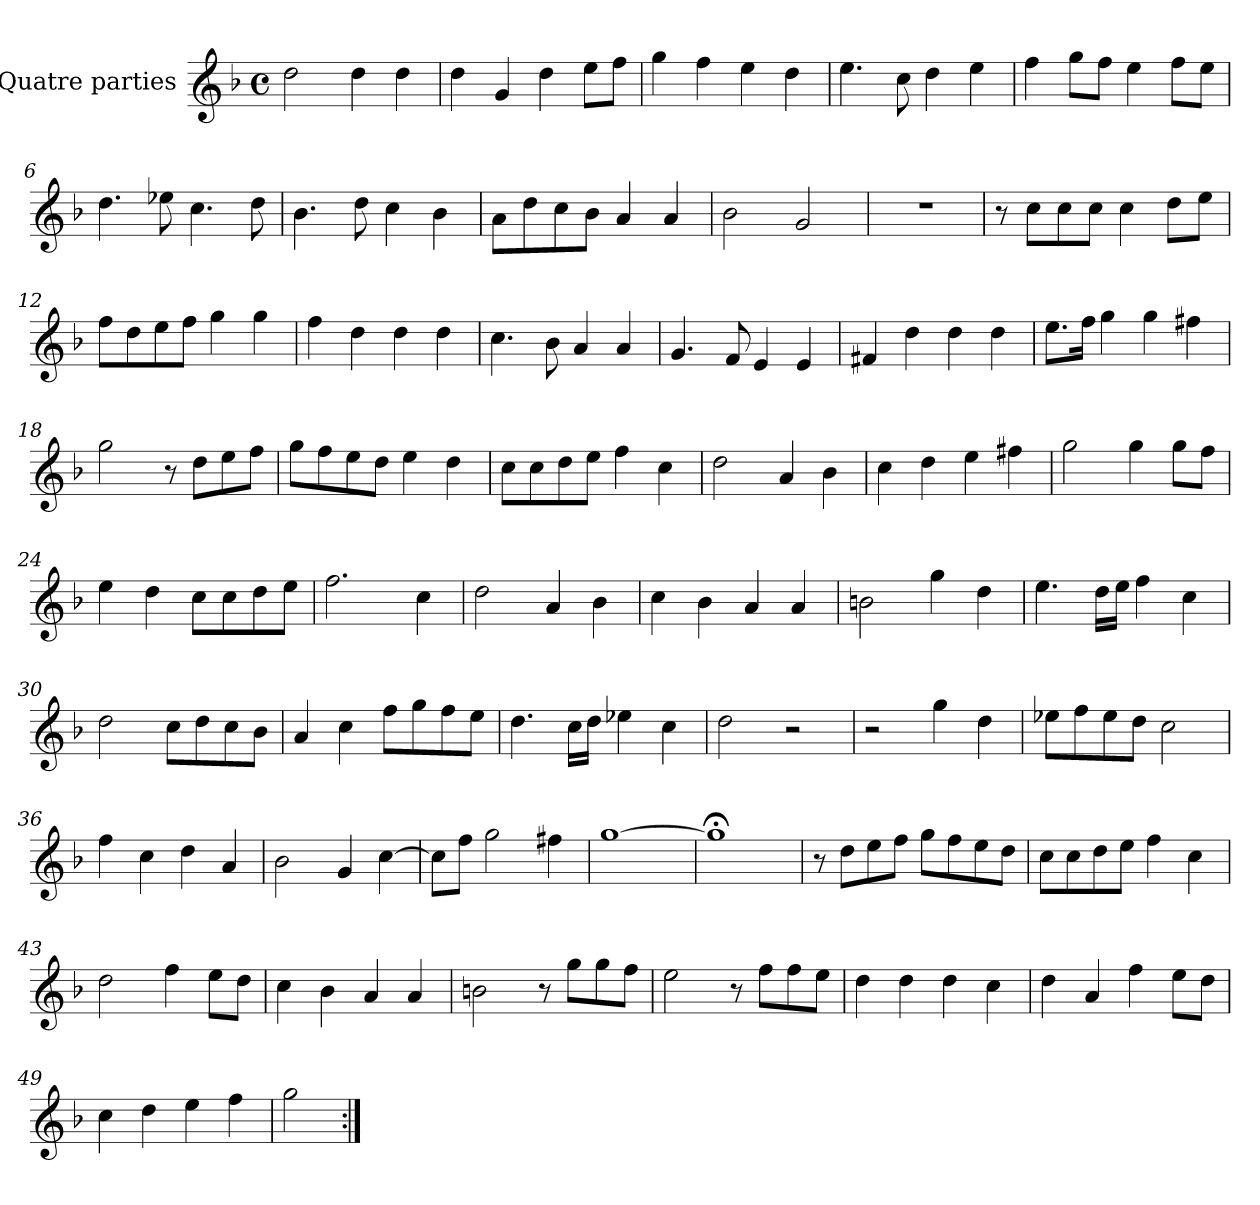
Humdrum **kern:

**kern
*part1
*staff1
*I"Quatre parties
*clefG2
*k[b-]
*M4/4
*met(c)
*MM180
=1
2dd\
4dd\
4dd\
=2
4dd\
4g/
4dd\
8ee\L
8ff\J
=3
4gg\
4ff\
4ee\
4dd\
=4
4.ee\
8cc\
4dd\
4ee\
=5
4ff\
8gg\L
8ff\J
4ee\
8ff\L
8ee\J
=6
4.dd\
8ee-X\
4.cc\
8dd\
=7
4.b-\
8dd\
4cc\
4b-\
=8
8a\L
8dd\
8cc\
8b-\J
4a/
4a/
=9
2b-\
2g/
=10
1r
=11
8r
8cc\L
8cc\
8cc\J
4cc\
8dd\L
8ee\J
=12
8ff\L
8dd\
8ee\
8ff\J
4gg\
4gg\
=13
4ff\
4dd\
4dd\
4dd\
=14
4.cc\
8b-\
4a/
4a/
=15
4.g/
8f/
4e/
4e/
=16
4f#X/
4dd\
4dd\
4dd\
=17
8.ee\L
16ff\Jk
4gg\
4gg\
4ff#X\
=18
2gg\
8r
8dd\L
8ee\
8ff\J
=19
8gg\L
8ff\
8ee\
8dd\J
4ee\
4dd\
=20
8cc\L
8cc\
8dd\
8ee\J
4ff\
4cc\
=21
2dd\
4a/
4b-\
=22
4cc\
4dd\
4ee\
4ff#X\
=23
2gg\
4gg\
8gg\L
8ff\J
=24
4ee\
4dd\
8cc\L
8cc\
8dd\
8ee\J
=25
2.ff\
4cc\
=26
2dd\
4a/
4b-\
=27
4cc\
4b-\
4a/
4a/
=28
2bn\
4gg\
4dd\
=29
4.ee\
16dd\LL
16ee\JJ
4ff\
4cc\
=30
2dd\
8cc\L
8dd\
8cc\
8b-\J
=31
4a/
4cc\
8ff\L
8gg\
8ff\
8ee\J
=32
4.dd\
16cc\LL
16dd\JJ
4ee-X\
4cc\
=33
2dd\
2r
=34
2r
4gg\
4dd\
=35
8ee-X\L
8ff\
8ee-\
8dd\J
2cc\
=36
4ff\
4cc\
4dd\
4a/
=37
2b-\
4g/
[4cc\
=38
8cc\L]
8ff\J
2gg\
4ff#X\
=39
[1gg
=40
1gg;<]
=41
8r
8dd\L
8ee\
8ff\J
8gg\L
8ff\
8ee\
8dd\J
=42
8cc\L
8cc\
8dd\
8ee\J
4ff\
4cc\
=43
2dd\
4ff\
8ee\L
8dd\J
=44
4cc\
4b-\
4a/
4a/
=45
2bn\
8r
8gg\L
8gg\
8ff\J
=46
2ee\
8r
8ff\L
8ff\
8ee\J
=47
4dd\
4dd\
4dd\
4cc\
=48
4dd\
4a/
4ff\
8ee\L
8dd\J
=49
4cc\
4dd\
4ee\
4ff\
=50
2gg\
=:|!
*-
